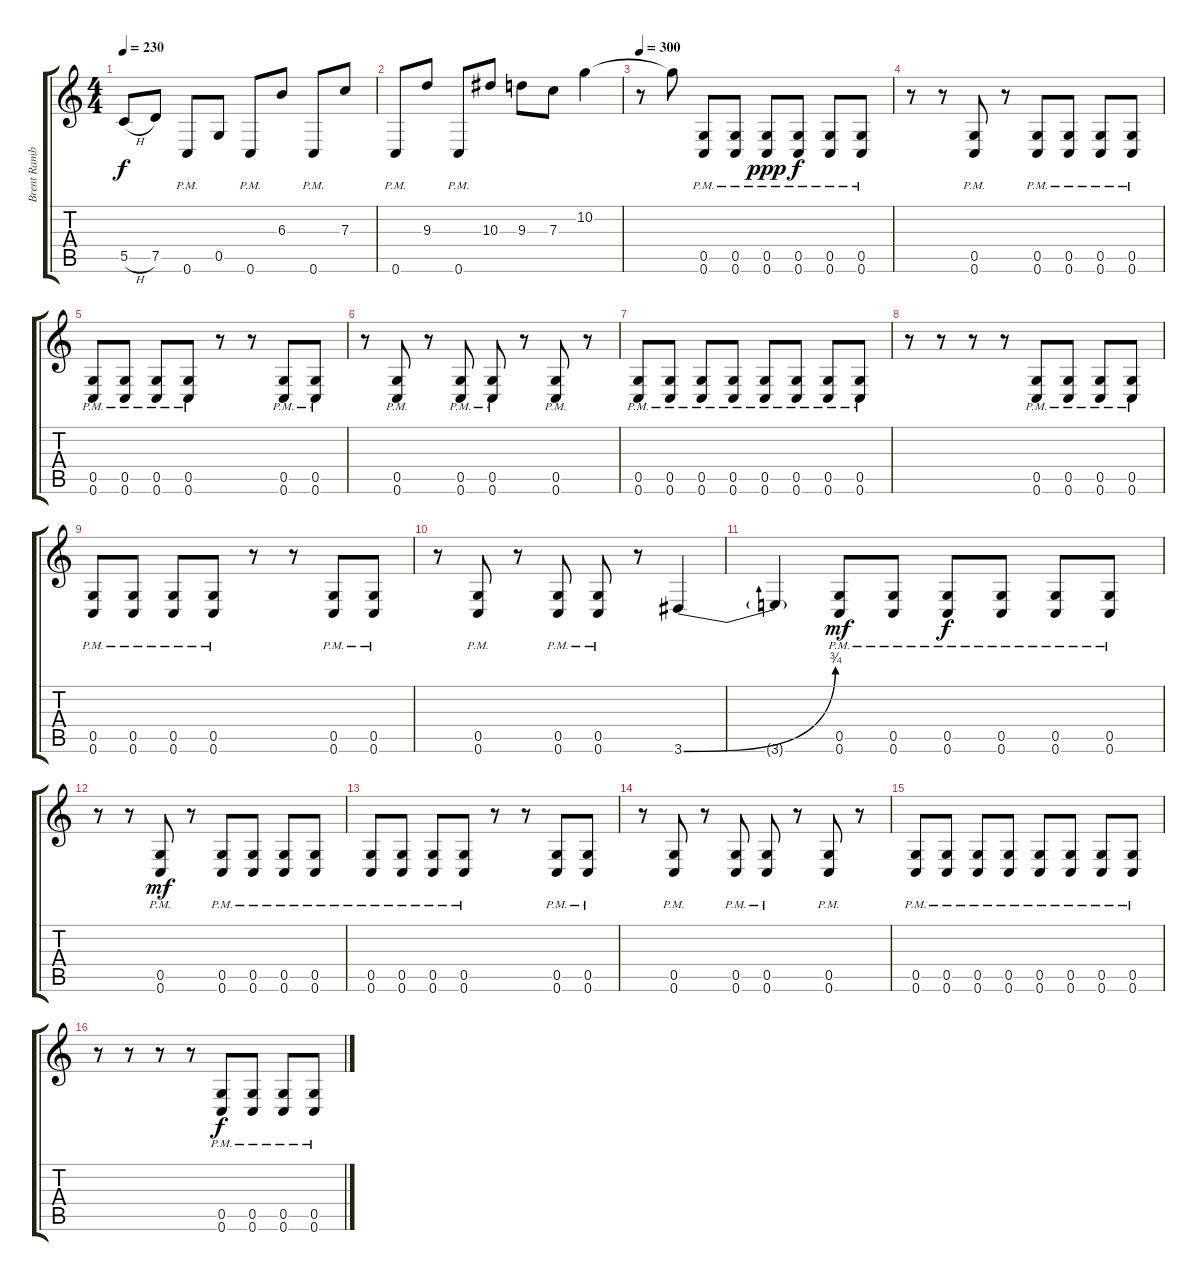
\track ("Brent Rambler (Guitar 2)" "Brent Ramb") {instrument distortionguitar}
\staff {score tabs}
\tuning (D4 A3 F3 C3 G2 C2) {hide}
\ts (4 4)
\tempo 230
\clef g2
\ks c
5.5{h}.8{dy f} 7.5.8 0.6{pm}.8 0.5.8 0.6{pm}.8 6.3.8 0.6{pm}.8 7.3.8 |
0.6{pm}.8 9.3.8 0.6{pm}.8 10.3.8 9.3.8 7.3.8 10.2.4 |
\tempo 300
r.8 10.2{t}.8 (0.5 0.6{pm}).8 (0.5 0.6{pm}).8 (0.5 0.6{pm}).8{dy ppp} (0.5 0.6{pm}).8{dy f} (0.5 0.6{pm}).8 (0.5 0.6{pm}).8 |
r.8 r.8 (0.5 0.6{pm}).8 r.8 (0.5{pm} 0.6{pm}).8 (0.5{pm} 0.6{pm}).8 (0.5{pm} 0.6{pm}).8 (0.5{pm} 0.6{pm}).8 |
(0.5{pm} 0.6{pm}).8 (0.5{pm} 0.6{pm}).8 (0.5{pm} 0.6{pm}).8 (0.5{pm} 0.6{pm}).8 r.8 r.8 (0.5{pm} 0.6{pm}).8 (0.5{pm} 0.6{pm}).8 |
r.8 (0.5 0.6{pm}).8 r.8 (0.5{pm} 0.6{pm}).8 (0.5{pm} 0.6{pm}).8 r.8 (0.5 0.6{pm}).8 r.8 |
(0.5{pm} 0.6{pm}).8 (0.5{pm} 0.6{pm}).8 (0.5{pm} 0.6{pm}).8 (0.5{pm} 0.6{pm}).8 (0.5{pm} 0.6{pm}).8 (0.5{pm} 0.6{pm}).8 (0.5{pm} 0.6{pm}).8 (0.5{pm} 0.6{pm}).8 |
r.8 r.8 r.8 r.8 (0.5 0.6{pm}).8 (0.5 0.6{pm}).8 (0.5 0.6{pm}).8 (0.5 0.6{pm}).8 |
(0.5{pm} 0.6{pm}).8 (0.5{pm} 0.6{pm}).8 (0.5{pm} 0.6{pm}).8 (0.5{pm} 0.6{pm}).8 r.8 r.8 (0.5{pm} 0.6{pm}).8 (0.5{pm} 0.6{pm}).8 |
r.8 (0.5{pm} 0.6{pm}).8 r.8 (0.5{pm} 0.6{pm}).8 (0.5{pm} 0.6{pm}).8 r.8 3.6{be (bend 0 0 60 3)}.4 |
3.6{t}.4 (0.5{pm} 0.6{pm}).8{dy mf} (0.5{pm} 0.6{pm}).8 (0.5{pm} 0.6{pm}).8{dy f} (0.5{pm} 0.6{pm}).8 (0.5{pm} 0.6{pm}).8 (0.5{pm} 0.6{pm}).8 |
r.8 r.8 (0.5{pm} 0.6{pm}).8{dy mf} r.8 (0.5{pm} 0.6{pm}).8 (0.5{pm} 0.6{pm}).8 (0.5{pm} 0.6{pm}).8 (0.5{pm} 0.6{pm}).8 |
(0.5{pm} 0.6{pm}).8 (0.5{pm} 0.6{pm}).8 (0.5{pm} 0.6{pm}).8 (0.5{pm} 0.6{pm}).8 r.8 r.8 (0.5{pm} 0.6{pm}).8 (0.5{pm} 0.6{pm}).8 |
r.8 (0.5{pm} 0.6{pm}).8 r.8 (0.5{pm} 0.6{pm}).8 (0.5{pm} 0.6{pm}).8 r.8 (0.5{pm} 0.6{pm}).8 r.8 |
(0.5{pm} 0.6{pm}).8 (0.5{pm} 0.6{pm}).8 (0.5{pm} 0.6{pm}).8 (0.5{pm} 0.6{pm}).8 (0.5{pm} 0.6{pm}).8 (0.5{pm} 0.6{pm}).8 (0.5{pm} 0.6{pm}).8 (0.5{pm} 0.6{pm}).8 |
r.8 r.8 r.8 r.8 (0.5 0.6{pm}).8{dy f} (0.5 0.6{pm}).8 (0.5 0.6{pm}).8 (0.5 0.6{pm}).8
